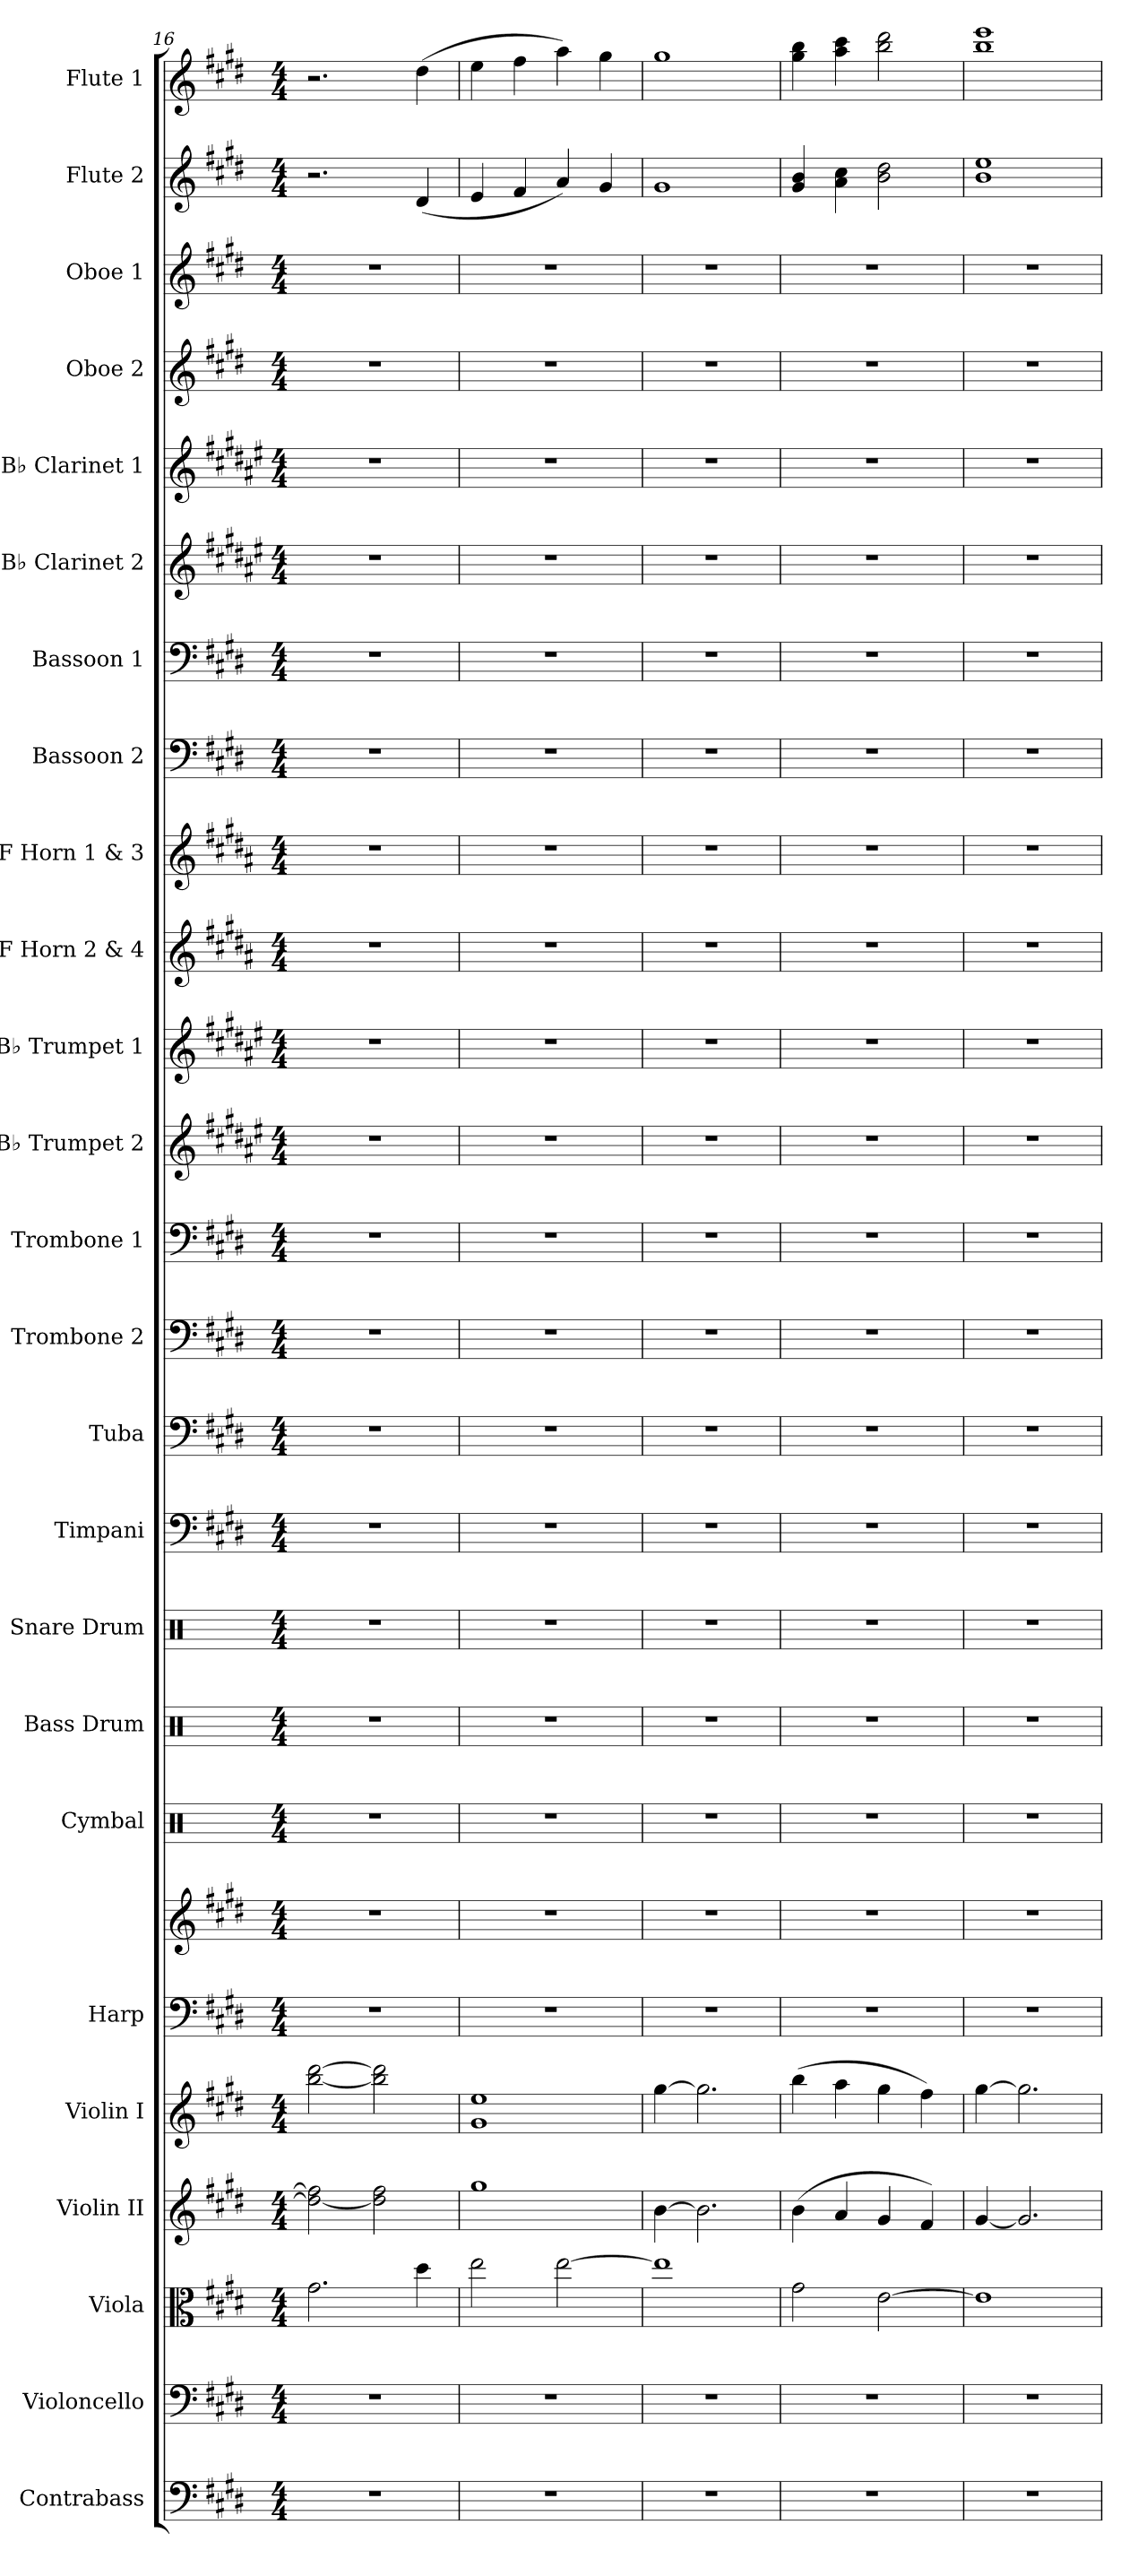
**kern	**kern	**kern	**kern	**kern	**kern	**kern	**kern	**kern	**kern	**kern	**kern	**kern	**kern	**kern	**kern	**kern	**kern	**kern	**kern	**kern	**kern	**kern	**kern	**kern	**kern
*part25	*part24	*part23	*part22	*part21	*part20	*part20	*part19	*part18	*part17	*part16	*part15	*part14	*part13	*part12	*part11	*part10	*part9	*part8	*part7	*part6	*part5	*part4	*part3	*part2	*part1
*staff26	*staff25	*staff24	*staff23	*staff22	*staff21	*staff20	*staff19	*staff18	*staff17	*staff16	*staff15	*staff14	*staff13	*staff12	*staff11	*staff10	*staff9	*staff8	*staff7	*staff6	*staff5	*staff4	*staff3	*staff2	*staff1
*I"Contrabass	*I"Violoncello	*I"Viola	*I"Violin II	*I"Violin I	*I"Harp	*	*I"Cymbal	*I"Bass Drum	*I"Snare Drum	*I"Timpani	*I"Tuba	*I"Trombone 2	*I"Trombone 1	*I"B♭ Trumpet 2	*I"B♭ Trumpet 1	*I"F Horn 2 &amp; 4	*I"F Horn 1 &amp; 3	*I"Bassoon 2	*I"Bassoon 1	*I"B♭ Clarinet 2	*I"B♭ Clarinet 1	*I"Oboe 2	*I"Oboe 1	*I"Flute 2	*I"Flute 1
*I'Cb.	*I'Vc.	*I'Vla.	*I'Vln. 2	*I'Vln. 1	*I'Hrp.	*	*I'Cym.	*I'B. Dr.	*I'Sn. Dr.	*I'Timp.	*I'Tba.	*I'Tbn. 2	*I'Tbn. 1	*I'B♭ Tpt. 2	*I'B♭ Tpt. 1	*I'F Hn. 2 4	*I'F Hn. 1 3	*I'Bsn. 2	*I'Bsn. 1	*I'B♭ Cl. 2	*I'B♭ Cl. 1	*I'Ob. 2	*I'Ob. 1	*I'Fl. 2	*I'Fl. 1
*clefF4	*clefF4	*clefC3	*clefG2	*clefG2	*clefF4	*clefG2	*clefX	*clefX	*clefX	*clefF4	*clefF4	*clefF4	*clefF4	*clefG2	*clefG2	*clefG2	*clefG2	*clefF4	*clefF4	*clefG2	*clefG2	*clefG2	*clefG2	*clefG2	*clefG2
*ITrd7c12	*	*	*	*	*	*	*	*	*	*	*	*	*	*ITrd1c2	*ITrd1c2	*ITrd4c7	*ITrd4c7	*	*	*ITrd1c2	*ITrd1c2	*	*	*	*
*k[f#c#g#d#]	*k[f#c#g#d#]	*k[f#c#g#d#]	*k[f#c#g#d#]	*k[f#c#g#d#]	*k[f#c#g#d#]	*k[f#c#g#d#]	*k[]	*k[]	*k[]	*k[f#c#g#d#]	*k[f#c#g#d#]	*k[f#c#g#d#]	*k[f#c#g#d#]	*k[f#c#g#d#]	*k[f#c#g#d#]	*k[f#c#g#d#]	*k[f#c#g#d#]	*k[f#c#g#d#]	*k[f#c#g#d#]	*k[f#c#g#d#]	*k[f#c#g#d#]	*k[f#c#g#d#]	*k[f#c#g#d#]	*k[f#c#g#d#]	*k[f#c#g#d#]
*M4/4	*M4/4	*M4/4	*M4/4	*M4/4	*M4/4	*M4/4	*M4/4	*M4/4	*M4/4	*M4/4	*M4/4	*M4/4	*M4/4	*M4/4	*M4/4	*M4/4	*M4/4	*M4/4	*M4/4	*M4/4	*M4/4	*M4/4	*M4/4	*M4/4	*M4/4
=16	=16	=16	=16	=16	=16	=16	=16	=16	=16	=16	=16	=16	=16	=16	=16	=16	=16	=16	=16	=16	=16	=16	=16	=16	=16
1r	1r	2.g#\	2dd#\_ 2ff#\]	[2bb\ [2ddd#\	1r	1r	1r	1r	1r	1r	1r	1r	1r	1r	1r	1r	1r	1r	1r	1r	1r	1r	1r	2.r	2.r
.	.	.	2dd#\] 2ff#\	2bb\] 2ddd#\]	.	.	.	.	.	.	.	.	.	.	.	.	.	.	.	.	.	.	.	.	.
.	.	4dd#\	.	.	.	.	.	.	.	.	.	.	.	.	.	.	.	.	.	.	.	.	.	(4d#/	(4dd#\
=17	=17	=17	=17	=17	=17	=17	=17	=17	=17	=17	=17	=17	=17	=17	=17	=17	=17	=17	=17	=17	=17	=17	=17	=17	=17
1r	1r	2ee\	1gg#	1g# 1ee	1r	1r	1r	1r	1r	1r	1r	1r	1r	1r	1r	1r	1r	1r	1r	1r	1r	1r	1r	4e/	4ee\
.	.	.	.	.	.	.	.	.	.	.	.	.	.	.	.	.	.	.	.	.	.	.	.	4f#/	4ff#\
.	.	[2ee\	.	.	.	.	.	.	.	.	.	.	.	.	.	.	.	.	.	.	.	.	.	4a/)	4aa\)
.	.	.	.	.	.	.	.	.	.	.	.	.	.	.	.	.	.	.	.	.	.	.	.	4g#/	4gg#\
!!LO:PB:g=z
=18	=18	=18	=18	=18	=18	=18	=18	=18	=18	=18	=18	=18	=18	=18	=18	=18	=18	=18	=18	=18	=18	=18	=18	=18	=18
1r	1r	1ee]	[4b\	[4gg#\	1r	1r	1r	1r	1r	1r	1r	1r	1r	1r	1r	1r	1r	1r	1r	1r	1r	1r	1r	1g#	1gg#
.	.	.	2.b\]	2.gg#\]	.	.	.	.	.	.	.	.	.	.	.	.	.	.	.	.	.	.	.	.	.
=19	=19	=19	=19	=19	=19	=19	=19	=19	=19	=19	=19	=19	=19	=19	=19	=19	=19	=19	=19	=19	=19	=19	=19	=19	=19
1r	1r	2g#\	(4b\	(4bb\	1r	1r	1r	1r	1r	1r	1r	1r	1r	1r	1r	1r	1r	1r	1r	1r	1r	1r	1r	4g#/ 4b/	4gg#\ 4bb\
.	.	.	4a/	4aa\	.	.	.	.	.	.	.	.	.	.	.	.	.	.	.	.	.	.	.	4a\ 4cc#\	4aa\ 4ccc#\
.	.	[2e\	4g#/	4gg#\	.	.	.	.	.	.	.	.	.	.	.	.	.	.	.	.	.	.	.	2b\ 2dd#\	2bb\ 2ddd#\
.	.	.	4f#/)	4ff#\)	.	.	.	.	.	.	.	.	.	.	.	.	.	.	.	.	.	.	.	.	.
=20	=20	=20	=20	=20	=20	=20	=20	=20	=20	=20	=20	=20	=20	=20	=20	=20	=20	=20	=20	=20	=20	=20	=20	=20	=20
1r	1r	1e]	[4g#/	[4gg#\	1r	1r	1r	1r	1r	1r	1r	1r	1r	1r	1r	1r	1r	1r	1r	1r	1r	1r	1r	1b 1ee	1bb 1eee
.	.	.	2.g#/]	2.gg#\]	.	.	.	.	.	.	.	.	.	.	.	.	.	.	.	.	.	.	.	.	.
=	=	=	=	=	=	=	=	=	=	=	=	=	=	=	=	=	=	=	=	=	=	=	=	=	=
*-	*-	*-	*-	*-	*-	*-	*-	*-	*-	*-	*-	*-	*-	*-	*-	*-	*-	*-	*-	*-	*-	*-	*-	*-	*-
